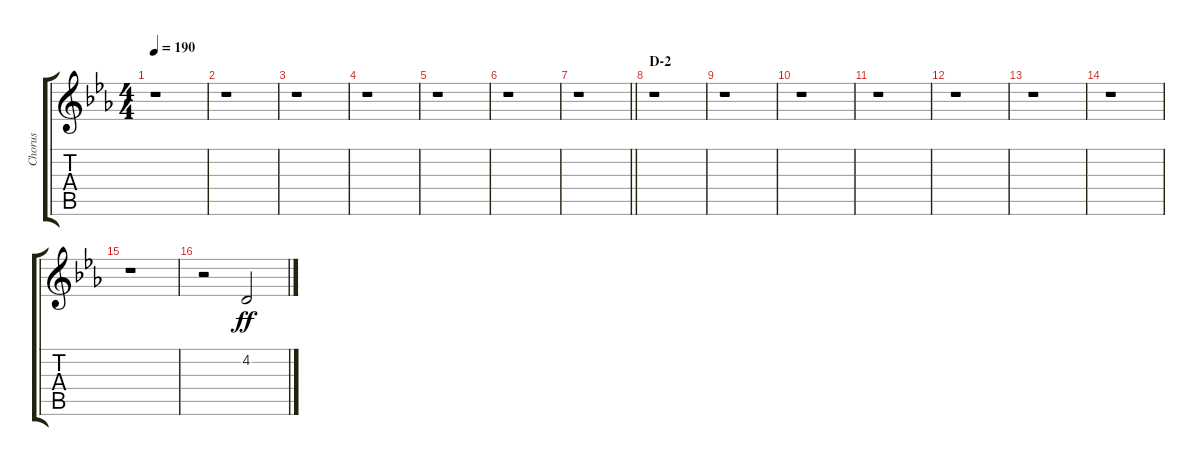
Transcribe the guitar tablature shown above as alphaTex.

\track ("Chorus" "Chorus") {instrument violin}
\staff {score tabs}
\tuning (Eb4 Bb3 Gb3 Db3 Ab2 Eb2) {hide}
\ts (4 4)
\tempo 190
\clef g2
\ks eb
r.1{dy ff} |
r.1 |
r.1 |
r.1 |
r.1 |
r.1 |
\barLineRight lightlight
r.1 |
\section ("" "D-2")
r.1 |
r.1 |
r.1 |
r.1 |
r.1 |
r.1 |
r.1 |
r.1 |
r.2 4.2.2
